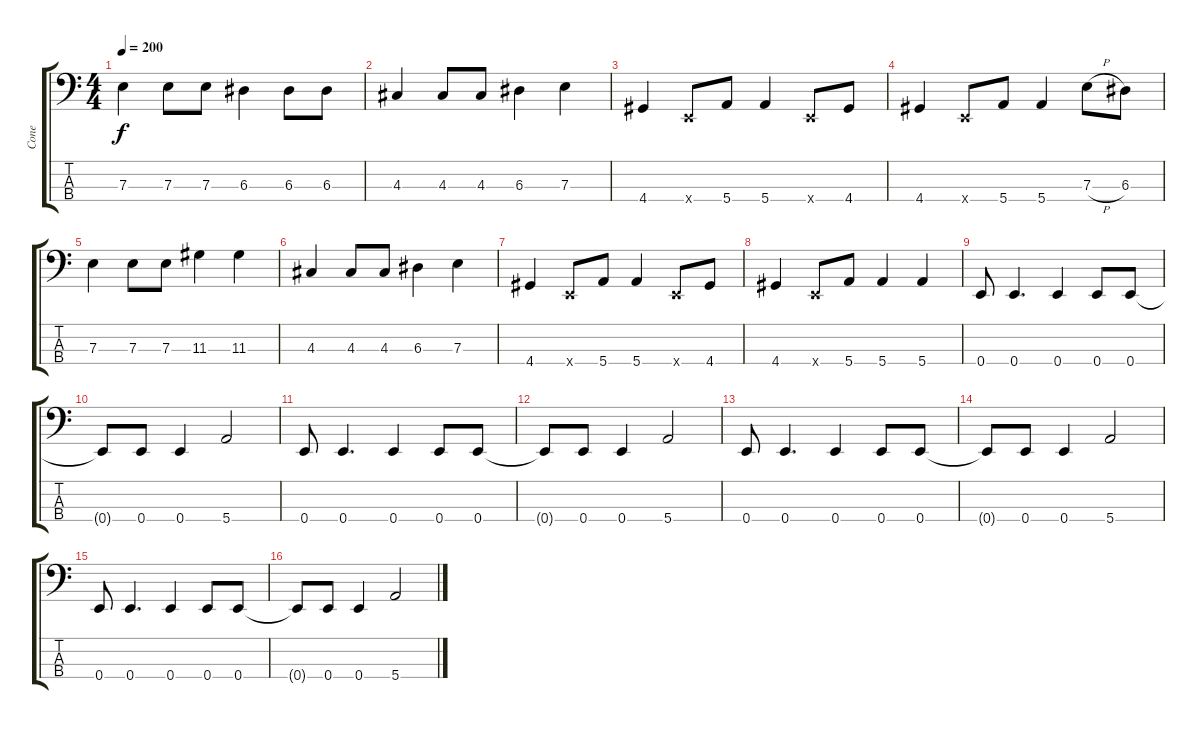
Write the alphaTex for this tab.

\track ("Cone" "Cone") {instrument electricbasspick}
\staff {score tabs}
\tuning (G2 D2 A1 E1) {hide}
\ts (4 4)
\tempo 200
\clef f4
\ks c
7.3.4{dy f} 7.3.8 7.3.8 6.3.4 6.3.8 6.3.8 |
4.3.4 4.3.8 4.3.8 6.3.4 7.3.4 |
4.4.4 0.4{x}.8 5.4.8 5.4.4 0.4{x}.8 4.4.8 |
4.4.4 0.4{x}.8 5.4.8 5.4.4 7.3{h}.8 6.3.8 |
7.3.4 7.3.8 7.3.8 11.3.4 11.3.4 |
4.3.4 4.3.8 4.3.8 6.3.4 7.3.4 |
4.4.4 0.4{x}.8 5.4.8 5.4.4 0.4{x}.8 4.4.8 |
4.4.4 0.4{x}.8 5.4.8 5.4.4 5.4.4 |
0.4.8 0.4.4{d} 0.4.4 0.4.8 0.4.8 |
0.4{t}.8 0.4.8 0.4.4 5.4.2 |
0.4.8 0.4.4{d} 0.4.4 0.4.8 0.4.8 |
0.4{t}.8 0.4.8 0.4.4 5.4.2 |
0.4.8 0.4.4{d} 0.4.4 0.4.8 0.4.8 |
0.4{t}.8 0.4.8 0.4.4 5.4.2 |
0.4.8 0.4.4{d} 0.4.4 0.4.8 0.4.8 |
0.4{t}.8 0.4.8 0.4.4 5.4.2
